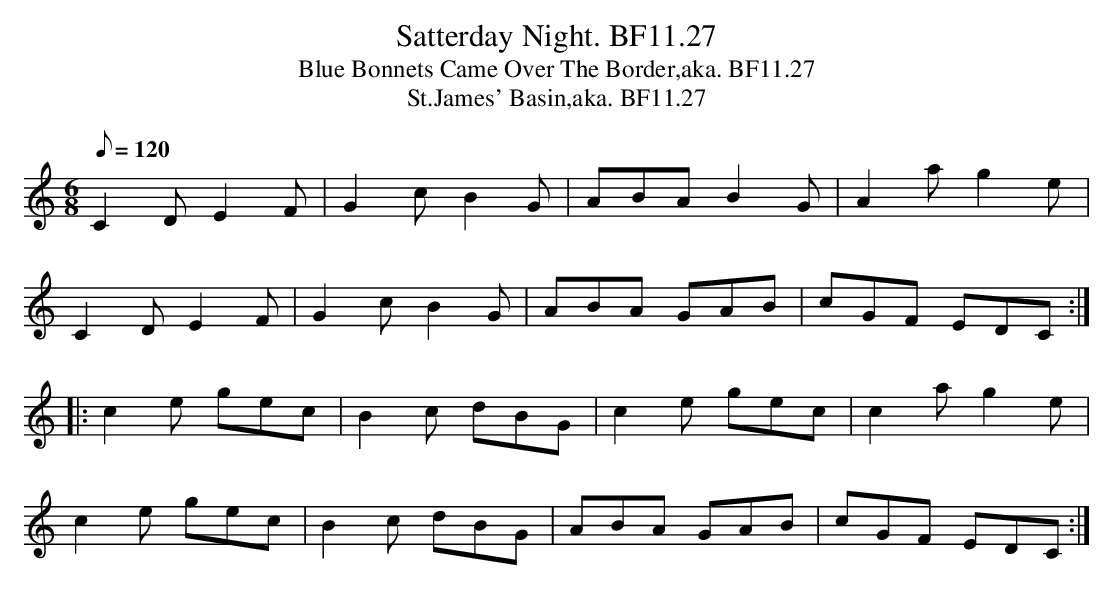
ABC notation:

X:1
T:Satterday Night. BF11.27
T:Blue Bonnets Came Over The Border,aka. BF11.27
T:St.James' Basin,aka. BF11.27
M:6/8
Q:120
K:C
C:Hand of James Lishman
K:C
C2DE2F|G2cB2G|ABAB2G|A2ag2e|
C2DE2F|G2cB2G|ABA GAB|cGF EDC:|
|:c2e gec|B2c dBG|c2e gec|c2ag2e|
c2e gec|B2c dBG|ABA GAB|cGF EDC:|
